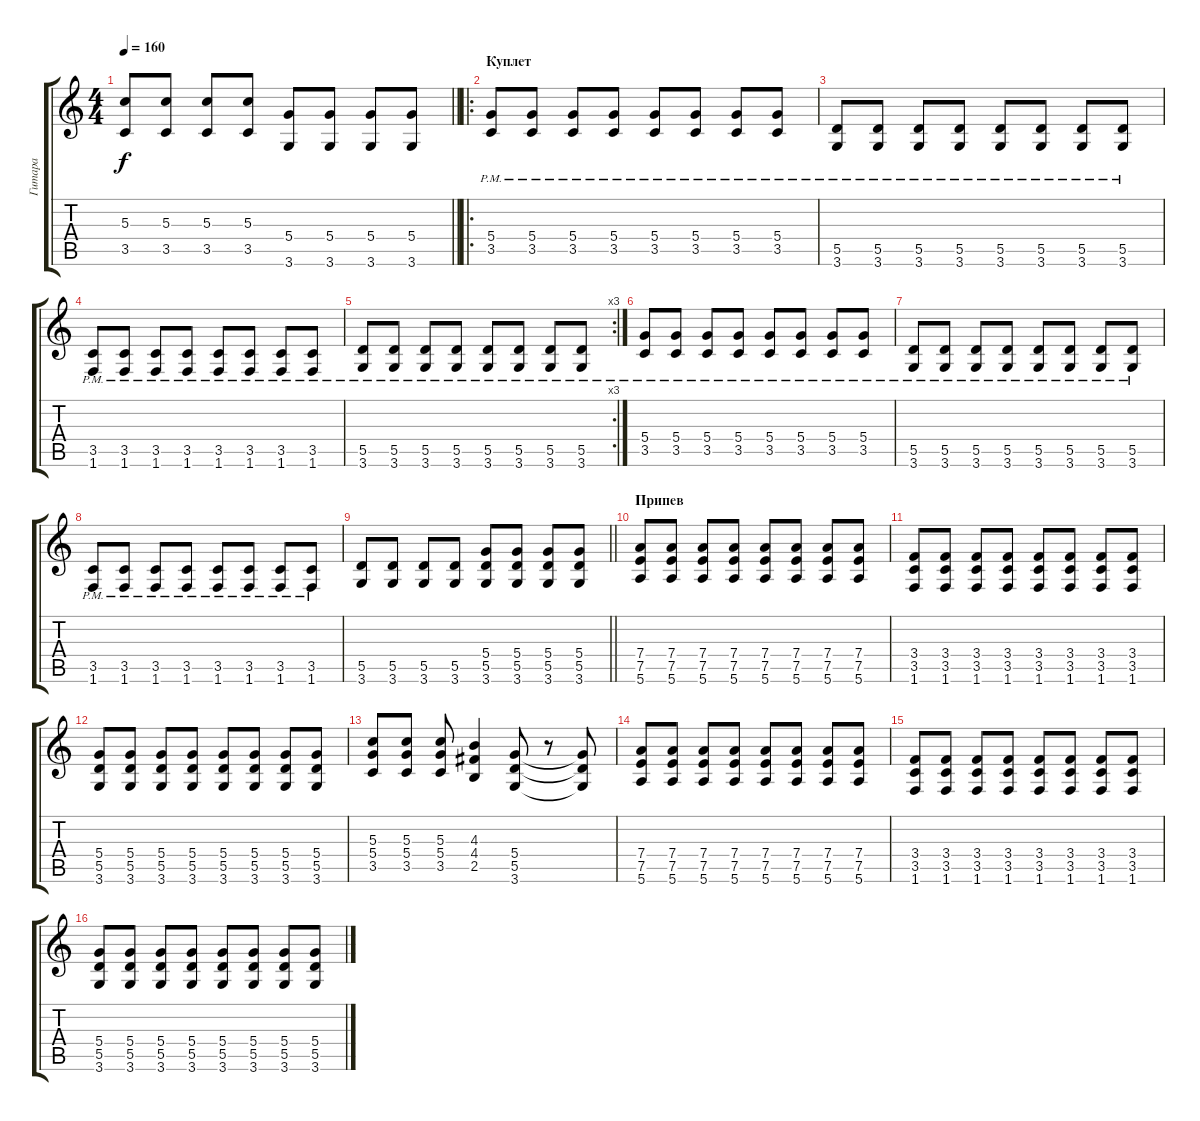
\track ("Гитара" "Гитара") {instrument overdrivenguitar}
\staff {score tabs}
\tuning (E4 B3 G3 D3 A2 E2) {hide}
\ts (4 4)
\tempo 160
\clef g2
\barLineRight lightlight
\ks c
(5.3 3.5).8{dy f} (5.3 3.5).8 (5.3 3.5).8 (5.3 3.5).8 (5.4 3.6).8 (5.4 3.6).8 (5.4 3.6).8 (5.4 3.6).8 |
\ro
\section ("" "Куплет")
(5.4 3.5{pm}).8 (5.4 3.5{pm}).8 (5.4{pm} 3.5{pm}).8 (5.4 3.5{pm}).8 (5.4 3.5{pm}).8 (5.4 3.5{pm}).8 (5.4{pm} 3.5{pm}).8 (5.4 3.5{pm}).8 |
(5.5 3.6{pm}).8 (5.5 3.6{pm}).8 (5.5{pm} 3.6{pm}).8 (5.5 3.6{pm}).8 (5.5 3.6{pm}).8 (5.5 3.6{pm}).8 (5.5{pm} 3.6{pm}).8 (5.5 3.6{pm}).8 |
(3.5 1.6{pm}).8 (3.5 1.6{pm}).8 (3.5{pm} 1.6{pm}).8 (3.5 1.6{pm}).8 (3.5 1.6{pm}).8 (3.5 1.6{pm}).8 (3.5{pm} 1.6{pm}).8 (3.5 1.6{pm}).8 |
\rc 3
(5.5 3.6{pm}).8 (5.5 3.6{pm}).8 (5.5{pm} 3.6{pm}).8 (5.5 3.6{pm}).8 (5.5 3.6{pm}).8 (5.5 3.6{pm}).8 (5.5{pm} 3.6{pm}).8 (5.5 3.6{pm}).8 |
(5.4 3.5{pm}).8 (5.4 3.5{pm}).8 (5.4{pm} 3.5{pm}).8 (5.4 3.5{pm}).8 (5.4 3.5{pm}).8 (5.4 3.5{pm}).8 (5.4{pm} 3.5{pm}).8 (5.4 3.5{pm}).8 |
(5.5 3.6{pm}).8 (5.5 3.6{pm}).8 (5.5{pm} 3.6{pm}).8 (5.5 3.6{pm}).8 (5.5 3.6{pm}).8 (5.5 3.6{pm}).8 (5.5{pm} 3.6{pm}).8 (5.5 3.6{pm}).8 |
(3.5 1.6{pm}).8 (3.5 1.6{pm}).8 (3.5{pm} 1.6{pm}).8 (3.5 1.6{pm}).8 (3.5 1.6{pm}).8 (3.5 1.6{pm}).8 (3.5{pm} 1.6{pm}).8 (3.5 1.6{pm}).8 |
\barLineRight lightlight
(5.5 3.6).8 (5.5 3.6).8 (5.5 3.6).8 (5.5 3.6).8 (5.4 5.5 3.6).8 (5.4 5.5 3.6).8 (5.4 5.5 3.6).8 (5.4 5.5 3.6).8 |
\section ("" "Припев")
(7.4 7.5 5.6).8 (7.4 7.5 5.6).8 (7.4 7.5 5.6).8 (7.4 7.5 5.6).8 (7.4 7.5 5.6).8 (7.4 7.5 5.6).8 (7.4 7.5 5.6).8 (7.4 7.5 5.6).8 |
(3.4 3.5 1.6).8 (3.4 3.5 1.6).8 (3.4 3.5 1.6).8 (3.4 3.5 1.6).8 (3.4 3.5 1.6).8 (3.4 3.5 1.6).8 (3.4 3.5 1.6).8 (3.4 3.5 1.6).8 |
(5.4 5.5 3.6).8 (5.4 5.5 3.6).8 (5.4 5.5 3.6).8 (5.4 5.5 3.6).8 (5.4 5.5 3.6).8 (5.4 5.5 3.6).8 (5.4 5.5 3.6).8 (5.4 5.5 3.6).8 |
(5.3 5.4 3.5).8 (5.3 5.4 3.5).8 (5.3 5.4 3.5).8 (4.3 4.4 2.5).4 (5.4 5.5 3.6).8 r.8 (5.4{t} 5.5{t} 3.6{t}).8 |
(7.4 7.5 5.6).8 (7.4 7.5 5.6).8 (7.4 7.5 5.6).8 (7.4 7.5 5.6).8 (7.4 7.5 5.6).8 (7.4 7.5 5.6).8 (7.4 7.5 5.6).8 (7.4 7.5 5.6).8 |
(3.4 3.5 1.6).8 (3.4 3.5 1.6).8 (3.4 3.5 1.6).8 (3.4 3.5 1.6).8 (3.4 3.5 1.6).8 (3.4 3.5 1.6).8 (3.4 3.5 1.6).8 (3.4 3.5 1.6).8 |
(5.4 5.5 3.6).8 (5.4 5.5 3.6).8 (5.4 5.5 3.6).8 (5.4 5.5 3.6).8 (5.4 5.5 3.6).8 (5.4 5.5 3.6).8 (5.4 5.5 3.6).8 (5.4 5.5 3.6).8
